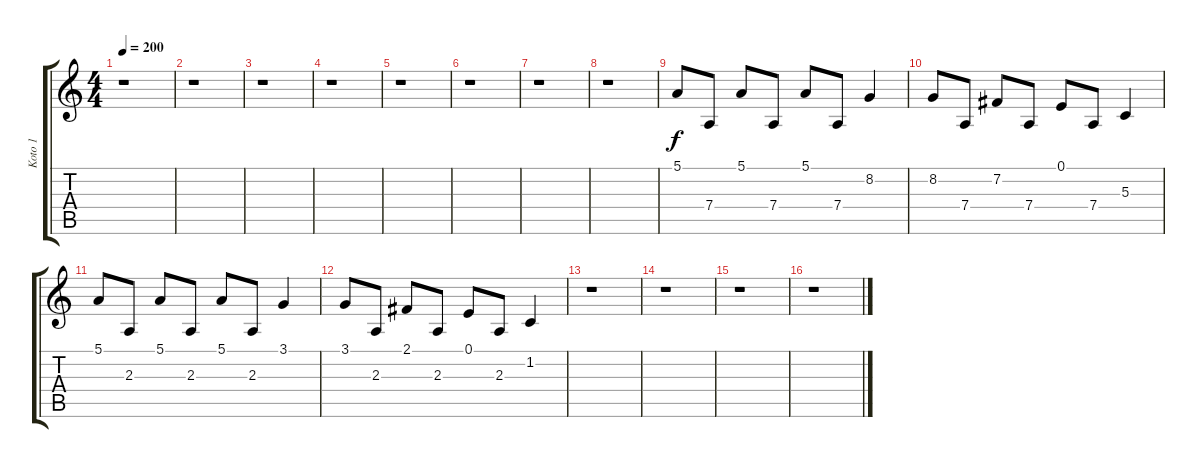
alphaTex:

\track ("Koto 1" "Koto 1") {instrument koto}
\staff {score tabs}
\tuning (E4 B3 G3 D3 A2 E2) {hide}
\ts (4 4)
\tempo 200
\clef g2
\ks c
r.1{dy f} |
r.1 |
r.1 |
r.1 |
r.1 |
r.1 |
r.1 |
r.1 |
5.1.8 7.4.8 5.1.8 7.4.8 5.1.8 7.4.8 8.2.4 |
8.2.8 7.4.8 7.2.8 7.4.8 0.1.8 7.4.8 5.3.4 |
5.1.8 2.3.8 5.1.8 2.3.8 5.1.8 2.3.8 3.1.4 |
3.1.8 2.3.8 2.1.8 2.3.8 0.1.8 2.3.8 1.2.4 |
r.1 |
r.1 |
r.1 |
r.1
